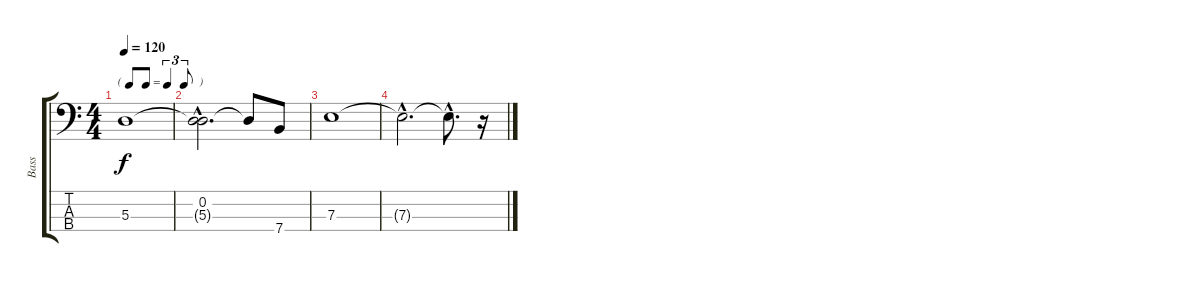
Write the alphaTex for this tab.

\track ("Bass" "Bass") {instrument electricbassfinger}
\staff {score tabs}
\tuning (G2 D2 A1 E1) {hide}
\ts (4 4)
\tf triplet8th
\tempo 120
\clef f4
\ks c
5.3.1{dy f} |
(0.2{hac} 5.3{hac t}).2{d} 5.3{t}.8 7.4.8 |
7.3.1 |
7.3{hac t}.2{d} 7.3{hac t}.8{d} r.16
